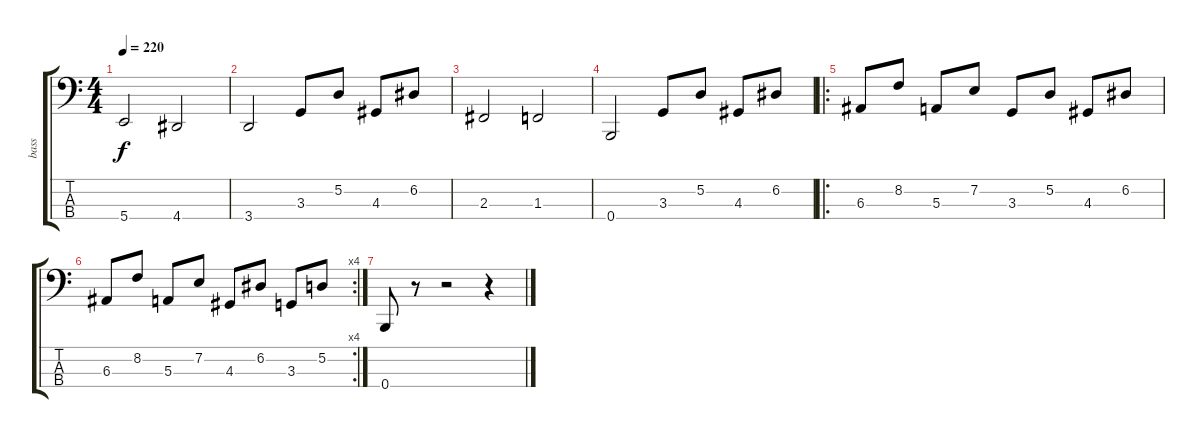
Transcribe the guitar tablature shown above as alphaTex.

\track ("bass" "bass") {instrument electricbassfinger}
\staff {score tabs}
\tuning (D2 A1 E1 B0) {hide}
\ts (4 4)
\tempo 220
\clef f4
\ks c
5.4.2{dy f} 4.4.2 |
3.4.2 3.3.8 5.2.8 4.3.8 6.2.8 |
2.3.2 1.3.2 |
0.4.2 3.3.8 5.2.8 4.3.8 6.2.8 |
\ro
6.3.8 8.2.8 5.3.8 7.2.8 3.3.8 5.2.8 4.3.8 6.2.8 |
\rc 4
6.3.8 8.2.8 5.3.8 7.2.8 4.3.8 6.2.8 3.3.8 5.2.8 |
0.4.8 r.8 r.2 r.4
